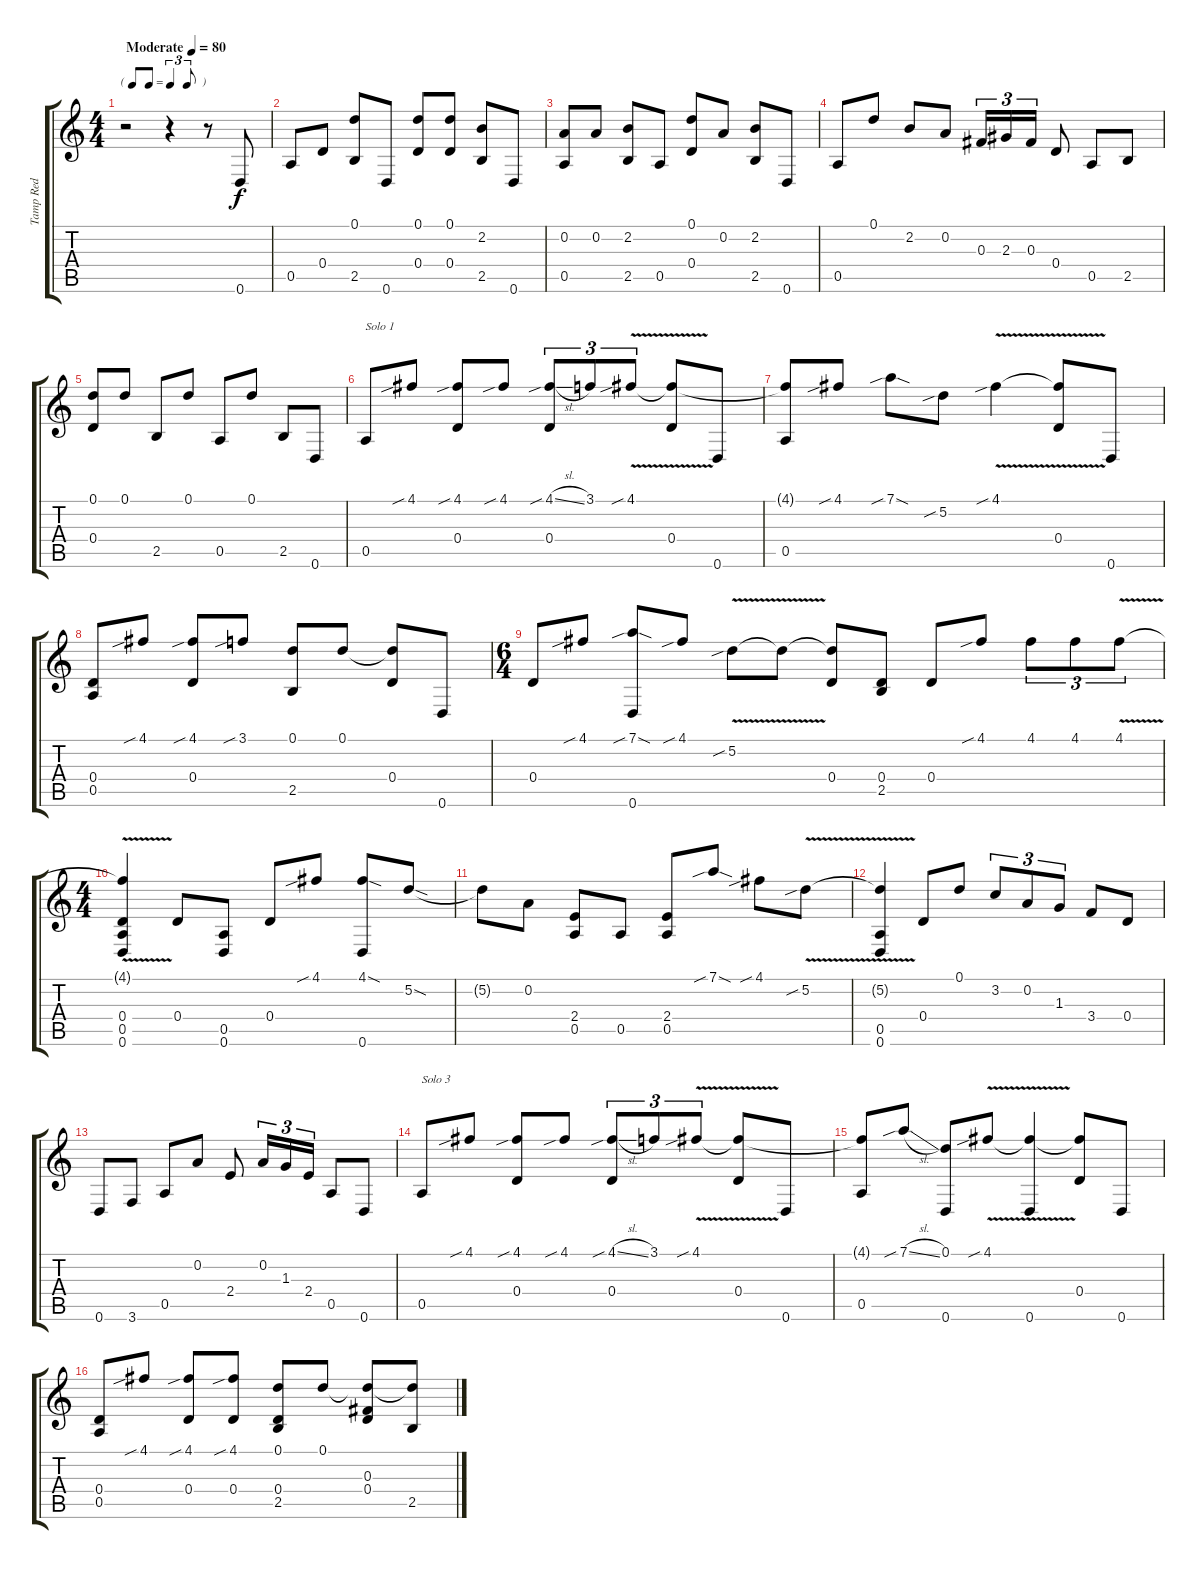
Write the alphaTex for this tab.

\track ("Tamp Red" "Tamp Red") {instrument acousticguitarsteel}
\staff {score tabs}
\tuning (D4 A3 Gb3 D3 A2 D2) {hide}
\ts (4 4)
\tf triplet8th
\tempo (80 "Moderate")
\clef g2
\ks c
r.2{dy f instrument acousticguitarsteel} r.4 r.8 0.6.8 |
0.5.8 0.4.8 (0.1 2.5).8 0.6.8 (0.1 0.4).8 (0.1 0.4).8 (2.2 2.5).8 0.6.8 |
(0.2 0.5).8 0.2.8 (2.2 2.5).8 0.5.8 (0.1 0.4).8 0.2.8 (2.2 2.5).8 0.6.8 |
0.5.8 0.1.8 2.2.8 0.2.8 0.3.16{tu (3 2)} 2.3.16{tu (3 2)} 0.3.16{tu (3 2)} 0.4.8 0.5.8 2.5.8 |
(0.1 0.4).8 0.1.8 2.5.8 0.1.8 0.5.8 0.1.8 2.5.8 0.6.8 |
0.5.8{txt "Solo 1"} 4.1{sib}.8 (4.1{sib} 0.4).8 4.1{sib}.8 (4.1{sib sl} 0.4).8{tu (3 2)} 3.1.8{tu (3 2)} 4.1{v sib}.8{tu (3 2)} (4.1{t} 0.4).8 0.6.8 |
(4.1{t} 0.5).8 4.1{sib}.8 7.1{sib sod}.8 5.2{sib}.8 4.1{v sib}.4 (4.1{t} 0.4).8 0.6.8 |
(0.4 0.5).8 4.1{sib}.8 (4.1{sib} 0.4).8 3.1{sib}.8 (0.1 2.5).8 0.1.8 (0.1{t} 0.4).8 0.6.8 |
\ts (6 4)
0.4.8 4.1{sib}.8 (7.1{sib sod} 0.6).8 4.1{sib}.8 5.2{v sib}.8 5.2{t}.8 (5.2{t} 0.4).8 (0.4 2.5).8 0.4.8 4.1{sib}.8 4.1.8{tu (3 2)} 4.1.8{tu (3 2)} 4.1{v}.8{tu (3 2)} |
\ts (4 4)
(4.1{t} 0.4 0.5 0.6).4 0.4.8 (0.5 0.6).8 0.4.8 4.1{sib}.8 (4.1{sod} 0.6).8 5.2{sod}.8 |
5.2{t}.8 0.2.8 (2.4 0.5).8 0.5.8 (2.4 0.5).8 7.1{sib sod}.8 4.1{sib}.8 5.2{v sib}.8 |
(5.2{t} 0.5 0.6).4 0.4.8 0.1.8 3.2.8{tu (3 2)} 0.2.8{tu (3 2)} 1.3.8{tu (3 2)} 3.4.8 0.4.8 |
0.6.8 3.6.8 0.5.8 0.2.8 2.4.8 0.2.16{tu (3 2)} 1.3.16{tu (3 2)} 2.4.16{tu (3 2)} 0.5.8 0.6.8 |
0.5.8{txt "Solo 3"} 4.1{sib}.8 (4.1{sib} 0.4).8 4.1{sib}.8 (4.1{sib sl} 0.4).8{tu (3 2)} 3.1.8{tu (3 2)} 4.1{v sib}.8{tu (3 2)} (4.1{t} 0.4).8 0.6.8 |
(4.1{t} 0.5).8 7.1{sib sl}.8 (0.1 0.6).8 4.1{v sib}.8 (4.1{t} 0.6).4 (4.1{t} 0.4).8 0.6.8 |
(0.4 0.5).8 4.1{sib}.8 (4.1{sib} 0.4).8 (4.1{sib} 0.4).8 (0.1 0.4 2.5).8 0.1.8 (0.1{t} 0.3 0.4).8 (0.1{t} 2.5).8
